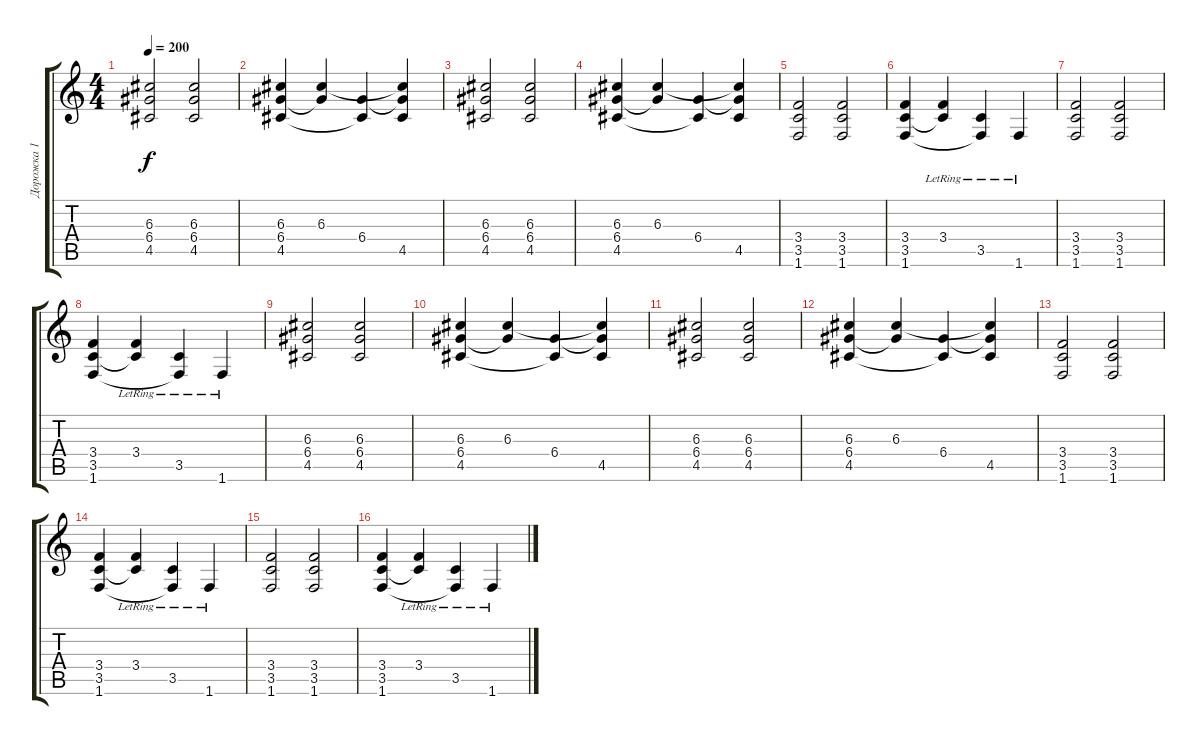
\track ("Дорожка 1" "Дорожка 1") {instrument distortionguitar}
\staff {score tabs}
\tuning (E4 B3 G3 D3 A2 E2) {hide}
\ts (4 4)
\tempo 200
\clef g2
\ks c
(6.3 6.4 4.5).2{dy f} (6.3 6.4 4.5).2 |
(6.3 6.4 4.5).4 (6.3 6.4{t}).4 (6.4 4.5{t}).4 (6.3{t} 6.4{t} 4.5).4 |
(6.3 6.4 4.5).2 (6.3 6.4 4.5).2 |
(6.3 6.4 4.5).4 (6.3 6.4{t}).4 (6.4 4.5{t}).4 (6.3{t} 6.4{t} 4.5).4 |
(3.4 3.5 1.6).2 (3.4 3.5 1.6).2 |
(3.4 3.5 1.6).4 (3.4{lr} 3.5{t}).4 (3.5{lr} 1.6{t}).4 1.6{lr}.4 |
(3.4 3.5 1.6).2 (3.4 3.5 1.6).2 |
(3.4 3.5 1.6).4 (3.4{lr} 3.5{t}).4 (3.5{lr} 1.6{t}).4 1.6{lr}.4 |
(6.3 6.4 4.5).2 (6.3 6.4 4.5).2 |
(6.3 6.4 4.5).4 (6.3 6.4{t}).4 (6.4 4.5{t}).4 (6.3{t} 6.4{t} 4.5).4 |
(6.3 6.4 4.5).2 (6.3 6.4 4.5).2 |
(6.3 6.4 4.5).4 (6.3 6.4{t}).4 (6.4 4.5{t}).4 (6.3{t} 6.4{t} 4.5).4 |
(3.4 3.5 1.6).2 (3.4 3.5 1.6).2 |
(3.4 3.5 1.6).4 (3.4{lr} 3.5{t}).4 (3.5{lr} 1.6{t}).4 1.6{lr}.4 |
(3.4 3.5 1.6).2 (3.4 3.5 1.6).2 |
(3.4 3.5 1.6).4 (3.4{lr} 3.5{t}).4 (3.5{lr} 1.6{t}).4 1.6{lr}.4
